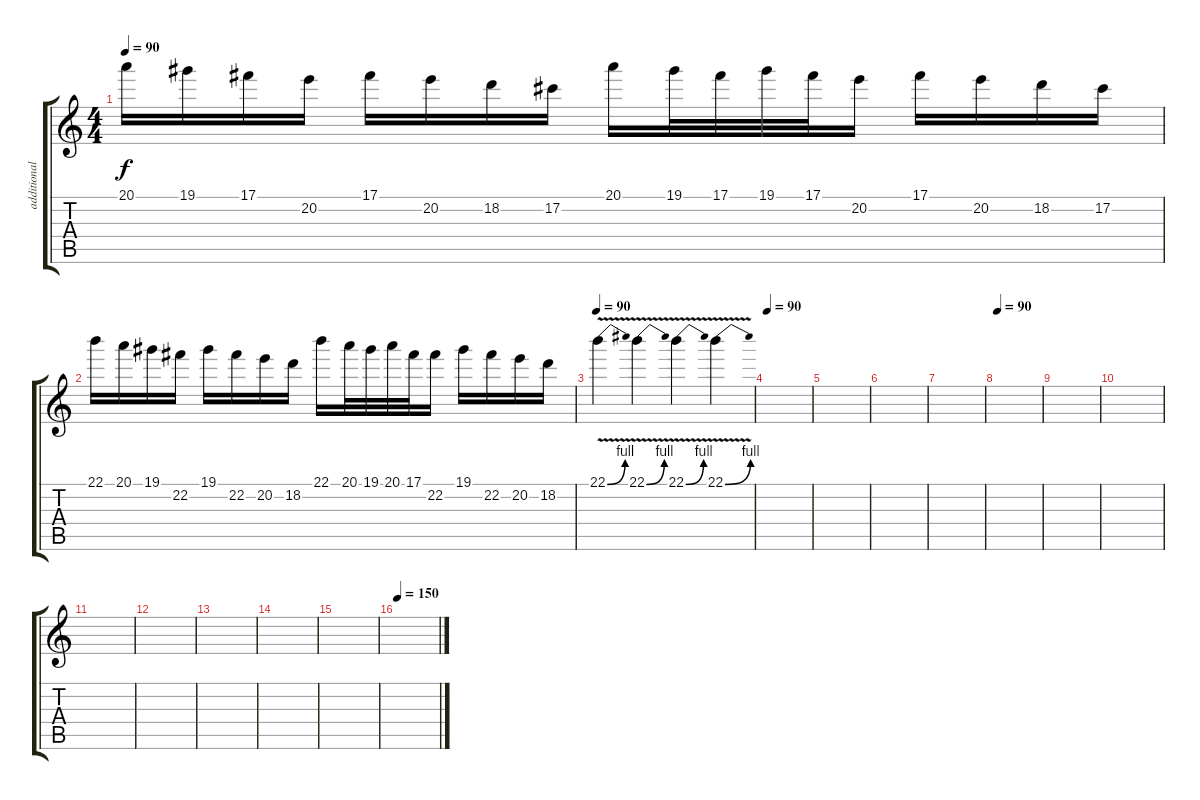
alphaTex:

\track ("additional guitar" "additional") {instrument acousticguitarsteel}
\staff {score tabs}
\tuning (Db4 Ab3 E3 B2 Gb2 B1) {hide}
\ts (4 4)
\tempo 90
\clef g2
\ks c
20.1.16{dy f} 19.1.16 17.1.16 20.2.16 17.1.16 20.2.16 18.2.16 17.2.16 20.1.16 19.1.32 17.1.32 19.1.32 17.1.32 20.2.16 17.1.16 20.2.16 18.2.16 17.2.16 |
22.1.16 20.1.16 19.1.16 22.2.16 19.1.16 22.2.16 20.2.16 18.2.16 22.1.16 20.1.32 19.1.32 20.1.32 17.1.32 22.2.16 19.1.16 22.2.16 20.2.16 18.2.16 |
\tempo 90
22.1{be (bend 0 0 60 4) v}.4 22.1{be (bend 0 0 60 4) v}.4 22.1{be (bend 0 0 60 4) v}.4 22.1{be (bend 0 0 60 4) v}.4 |
\tempo 90
|
|
|
|
\tempo 90
|
|
|
|
|
|
|
|
\tempo 150
